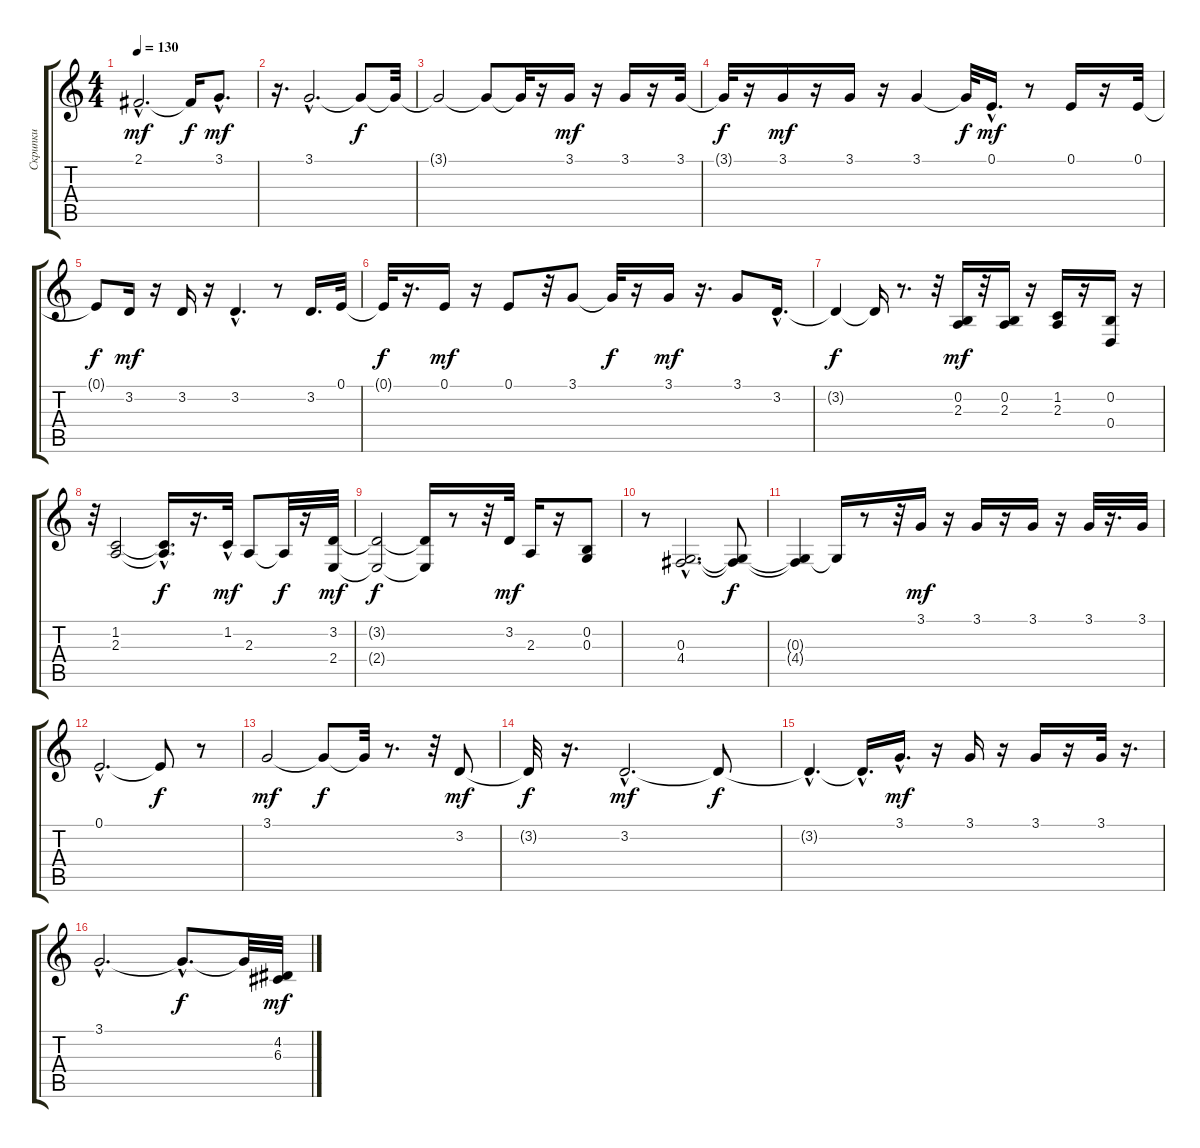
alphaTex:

\track ("Скрипки" "Скрипки") {instrument stringensemble1}
\staff {score tabs}
\tuning (E4 B3 G3 D3 A2 E2) {hide}
\ts (4 4)
\tempo 130
\clef g2
\ks c
2.1{hac}.2{d dy mf} 2.1{t}.16{dy f} 3.1{hac}.8{d dy mf} |
r.16{d} 3.1{hac}.2{d} 3.1{t}.8{dy f} 3.1{t}.32 |
3.1{t}.2 3.1{t}.8 3.1{t}.32 r.16 3.1.16{dy mf} r.16 3.1.16 r.16 3.1.32 |
3.1{t}.32{dy f} r.16 3.1.16{dy mf} r.16 3.1.16 r.16 3.1.4 3.1{t}.32{dy f} 0.1{hac}.16{d dy mf} r.8 0.1.16 r.16 0.1.32 |
0.1{t}.8{dy f} 3.2.16{dy mf} r.16 3.2.16 r.16 3.2{hac}.4{d} r.8 3.2.16{d} 0.1.32 |
0.1{t}.32{dy f} r.16{d} 0.1.16{dy mf} r.16 0.1.8 r.32 3.1.8 3.1{t}.32{dy f} r.16 3.1.16{dy mf} r.16{d} 3.1.8 3.2{hac}.16{d} |
3.2{t}.4{dy f} 3.2{t}.16 r.8{d} r.32 (0.2 2.3).16{dy mf} r.32 (0.2 2.3).16 r.16 (1.2 2.3).16 r.16 (0.2 0.4).16 r.16 |
r.32 (1.2 2.3).2 (1.2{hac t} 2.3{hac t}).16{d dy f} r.16{d} 1.2{hac}.32{dy mf} 2.3.8 2.3{t}.32{dy f} r.16 (3.2 2.4).32{dy mf} |
(3.2{t} 2.4{t}).2{dy f} (3.2{t} 2.4{t}).16 r.8 r.32 3.2.32{dy mf} 2.3.16 r.16 (0.2 0.3).8 |
r.8 (0.3{hac} 4.4{hac}).2{d} (0.3{t} 4.4{t}).8{dy f} |
(0.3{t} 4.4{t}).4 0.3{t}.16 r.8 r.32 3.1.16{dy mf} r.16 3.1.16 r.16 3.1.16 r.16 3.1.32 r.16{d} 3.1.32 |
0.1{hac}.2{d} 0.1{t}.8{dy f} r.8 |
3.1.2{dy mf} 3.1{t}.8{dy f} 3.1{t}.32 r.8{d} r.32 3.2.8{dy mf} |
3.2{t}.32{dy f} r.16{d} 3.2{hac}.2{d dy mf} 3.2{t}.8{dy f} |
3.2{hac t}.4{d} 3.2{hac t}.16{d} 3.1{hac}.16{d dy mf} r.16 3.1.16 r.16 3.1.16 r.16 3.1.32 r.16{d} |
3.1{hac}.2{d} 3.1{hac t}.8{d dy f} 3.1{t}.32 (4.2 6.3).32{dy mf}
